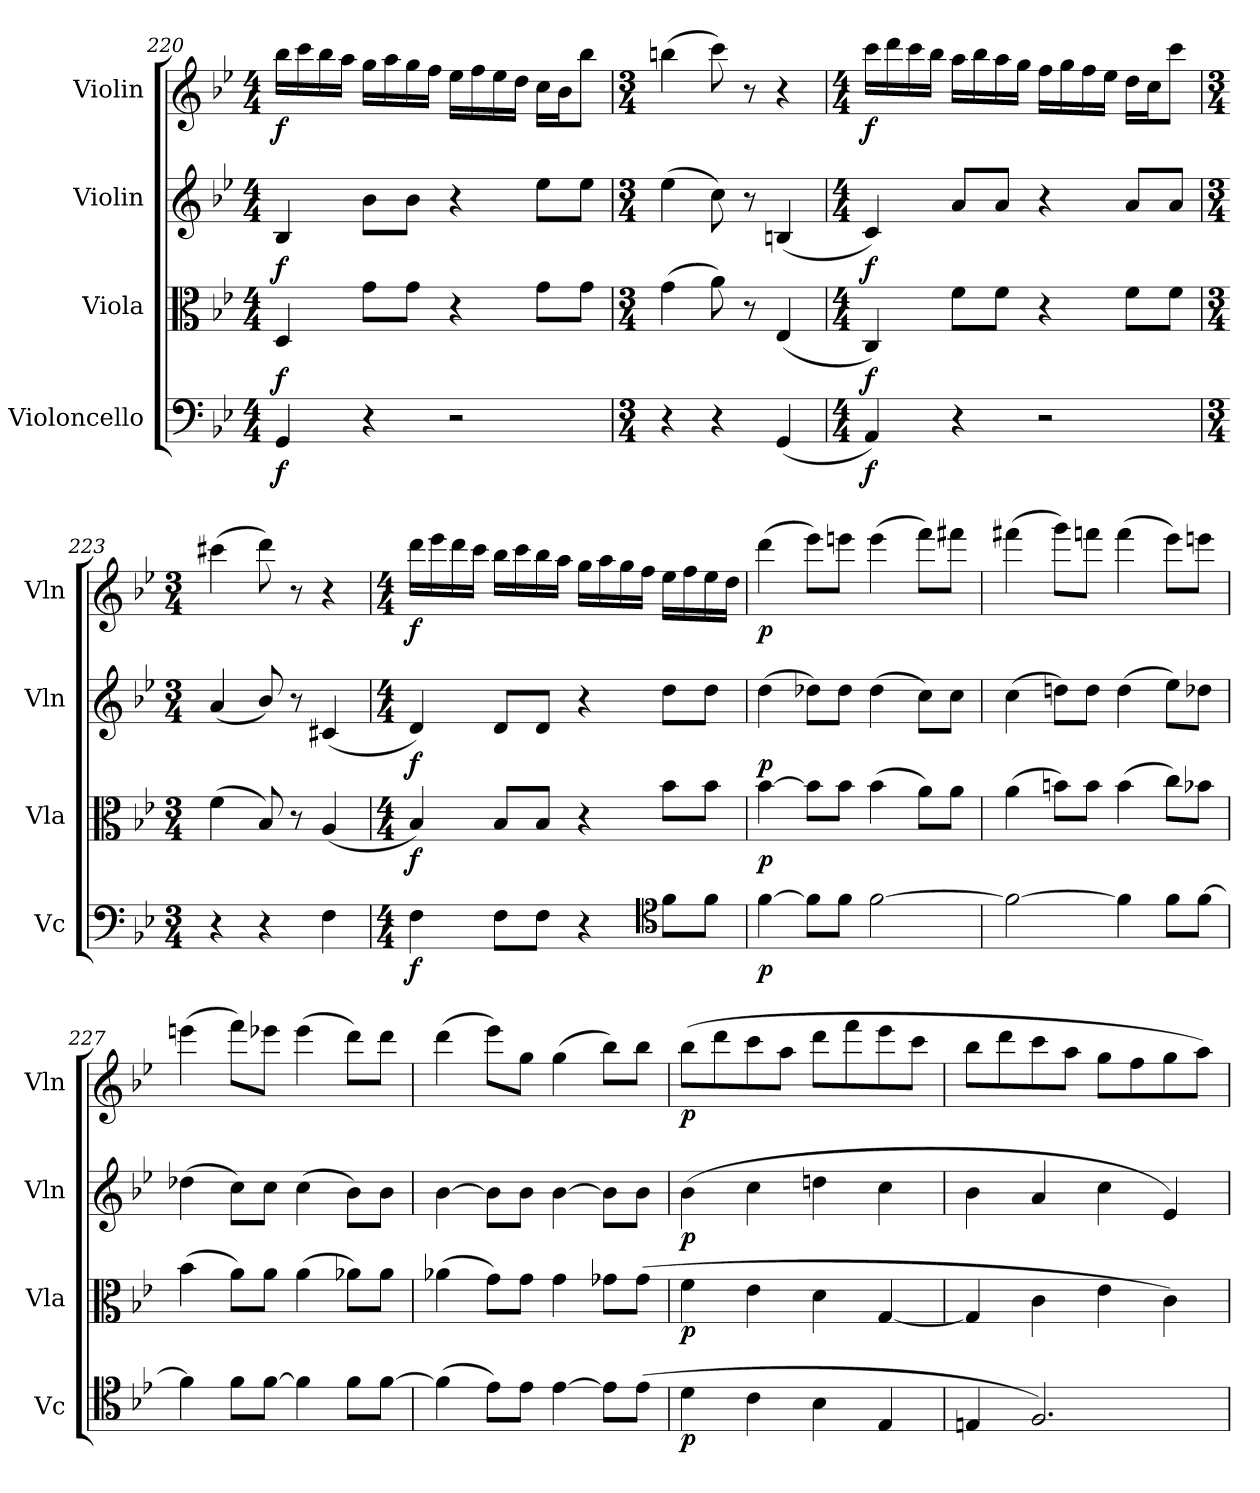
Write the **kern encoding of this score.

**kern	**dynam	**kern	**dynam	**kern	**dynam	**kern	**dynam
*part4	*part4	*part3	*part3	*part2	*part2	*part1	*part1
*staff4	*staff4	*staff3	*staff3	*staff2	*staff2	*staff1	*staff1
*I"Violoncello	*	*I"Viola	*	*I"Violin	*	*I"Violin	*
*I'Vc	*	*I'Vla	*	*I'Vln	*	*I'Vln	*
*clefF4	*	*clefC3	*	*clefG2	*	*clefG2	*
*k[b-e-]	*	*k[b-e-]	*	*k[b-e-]	*	*k[b-e-]	*
*M4/4	*	*M4/4	*	*M4/4	*	*M4/4	*
*MM120	*	*MM120	*	*MM120	*	*MM120	*
=220	=220	=220	=220	=220	=220	=220	=220
4GG/	f	4D/	f	4B-/	f	16bb-\LL	f
.	.	.	.	.	.	16ccc\	.
.	.	.	.	.	.	16bb-\	.
.	.	.	.	.	.	16aa\JJ	.
4r	.	8g\L	.	8b-\L	.	16gg\LL	.
.	.	.	.	.	.	16aa\	.
.	.	8g\J	.	8b-\J	.	16gg\	.
.	.	.	.	.	.	16ff\JJ	.
2r	.	4r	.	4r	.	16ee-\LL	.
.	.	.	.	.	.	16ff\	.
.	.	.	.	.	.	16ee-\	.
.	.	.	.	.	.	16dd\JJ	.
.	.	8g\L	.	8ee-\L	.	16cc\LL	.
.	.	.	.	.	.	16b-\J	.
.	.	8g\J	.	8ee-\J	.	8bb-\J	.
=221	=221	=221	=221	=221	=221	=221	=221
*M3/4	*	*M3/4	*	*M3/4	*	*M3/4	*
*	*	*	*	*	*	*MM54	*
4r	.	(4g\	.	(4ee-\	.	(4bbn\	.
4r	.	8a\)	.	8cc\)	.	8ccc\)	.
.	.	8r	.	8r	.	8r	.
(4GG/	.	(4E-/	.	(4Bn/	.	4r	.
=222	=222	=222	=222	=222	=222	=222	=222
*M4/4	*	*M4/4	*	*M4/4	*	*M4/4	*
*	*	*	*	*	*	*MM120	*
4AA/)	f	4C/)	f	4c/)	f	16ccc\LL	f
.	.	.	.	.	.	16ddd\	.
.	.	.	.	.	.	16ccc\	.
.	.	.	.	.	.	16bb-\JJ	.
4r	.	8f\L	.	8a/L	.	16aa\LL	.
.	.	.	.	.	.	16bb-\	.
.	.	8f\J	.	8a/J	.	16aa\	.
.	.	.	.	.	.	16gg\JJ	.
2r	.	4r	.	4r	.	16ff\LL	.
.	.	.	.	.	.	16gg\	.
.	.	.	.	.	.	16ff\	.
.	.	.	.	.	.	16ee-\JJ	.
.	.	8f\L	.	8a/L	.	16dd\LL	.
.	.	.	.	.	.	16cc\J	.
.	.	8f\J	.	8a/J	.	8ccc\J	.
=223	=223	=223	=223	=223	=223	=223	=223
*M3/4	*	*M3/4	*	*M3/4	*	*M3/4	*
4r	.	(4f\	.	(4a/	.	(4ccc#X\	.
4r	.	8B-/)	.	8b-/)	.	8ddd\)	.
.	.	8r	.	8r	.	8r	.
4F\	.	(4A/	.	(4c#X/	.	4r	.
=224	=224	=224	=224	=224	=224	=224	=224
*M4/4	*	*M4/4	*	*M4/4	*	*M4/4	*
*	*	*	*	*	*	*MM120	*
4F\	f	4B-/)	f	4d/)	f	16ddd\LL	f
.	.	.	.	.	.	16eee-\	.
.	.	.	.	.	.	16ddd\	.
.	.	.	.	.	.	16ccc\JJ	.
8F\L	.	8B-/L	.	8d/L	.	16bb-\LL	.
.	.	.	.	.	.	16ccc\	.
8F\J	.	8B-/J	.	8d/J	.	16bb-\	.
.	.	.	.	.	.	16aa\JJ	.
4r	.	4r	.	4r	.	16gg\LL	.
.	.	.	.	.	.	16aa\	.
.	.	.	.	.	.	16gg\	.
.	.	.	.	.	.	16ff\JJ	.
*clefC4	*	*	*	*	*	*	*
8f\L	.	8b-\L	.	8dd\L	.	16ee-\LL	.
.	.	.	.	.	.	16ff\	.
8f\J	.	8b-\J	.	8dd\J	.	16ee-\	.
.	.	.	.	.	.	16dd\JJ	.
=225	=225	=225	=225	=225	=225	=225	=225
[4f\	p	[4b-\	p	(4dd\	p	(4ddd\	p
8f\L]	.	8b-\L]	.	8dd-X\L)	.	8eee-\L)	.
8f\J	.	8b-\J	.	8dd-\J	.	8eeen\J	.
[2f\	.	(4b-\	.	(4dd-\	.	(4eee\	.
.	.	8a\L)	.	8cc\L)	.	8fff\L)	.
.	.	8a\J	.	8cc\J	.	8fff#X\J	.
=226	=226	=226	=226	=226	=226	=226	=226
2f\_	.	(4a\	.	(4cc\	.	(4fff#X\	.
.	.	8bn\L)	.	8ddn\L)	.	8ggg\L)	.
.	.	8b\J	.	8dd\J	.	8fffn\J	.
4f\]	.	(4b\	.	(4dd\	.	(4fff\	.
8f\L	.	8cc\L)	.	8ee-\L)	.	8eee-\L)	.
[8f\J	.	8b-X\J	.	8dd-X\J	.	8eeen\J	.
=227	=227	=227	=227	=227	=227	=227	=227
4f\]	.	(4b-\	.	(4dd-X\	.	(4eeen\	.
8f\L	.	8a\L)	.	8cc\L)	.	8fff\L)	.
[8f\J	.	8a\J	.	8cc\J	.	8eee-X\J	.
4f\]	.	(4a\	.	(4cc\	.	(4eee-\	.
8f\L	.	8a-X\L)	.	8b-\L)	.	8ddd\L)	.
[8f\J	.	8a-\J	.	8b-\J	.	8ddd\J	.
=228	=228	=228	=228	=228	=228	=228	=228
(4f\]	.	(4a-X\	.	[4b-\	.	(4ddd\	.
8e-\L)	.	8g\L)	.	8b-\L]	.	8eee-\L)	.
8e-\J	.	8g\J	.	8b-\J	.	8gg\J	.
[4e-\	.	4g\	.	[4b-\	.	(4gg\	.
8e-\L]	.	8g-X\L	.	8b-\L]	.	8bb-\L)	.
(8e-\J	.	(8g-\J	.	8b-\J	.	8bb-\J	.
=229	=229	=229	=229	=229	=229	=229	=229
4d\	p	4f\	p	(4b-\	p	(8bb-\L	p
.	.	.	.	.	.	8ddd\	.
4c\	.	4e-\	.	4cc\	.	8ccc\	.
.	.	.	.	.	.	8aa\J	.
4B-\	.	4d\	.	4ddn\	.	8ddd\L	.
.	.	.	.	.	.	8fff\	.
4E-/	.	[4G/	.	4cc\	.	8eee-\	.
.	.	.	.	.	.	8ccc\J	.
=230	=230	=230	=230	=230	=230	=230	=230
4En/	.	4G/]	.	4b-\	.	8bb-\L	.
.	.	.	.	.	.	8ddd\	.
2.F/)	.	4c\	.	4a/	.	8ccc\	.
.	.	.	.	.	.	8aa\J	.
.	.	4e-\	.	4cc\	.	8gg\L	.
.	.	.	.	.	.	8ff\	.
.	.	4c\)	.	4e-/)	.	8gg\	.
.	.	.	.	.	.	8aa\J)	.
=	=	=	=	=	=	=	=
*-	*-	*-	*-	*-	*-	*-	*-
